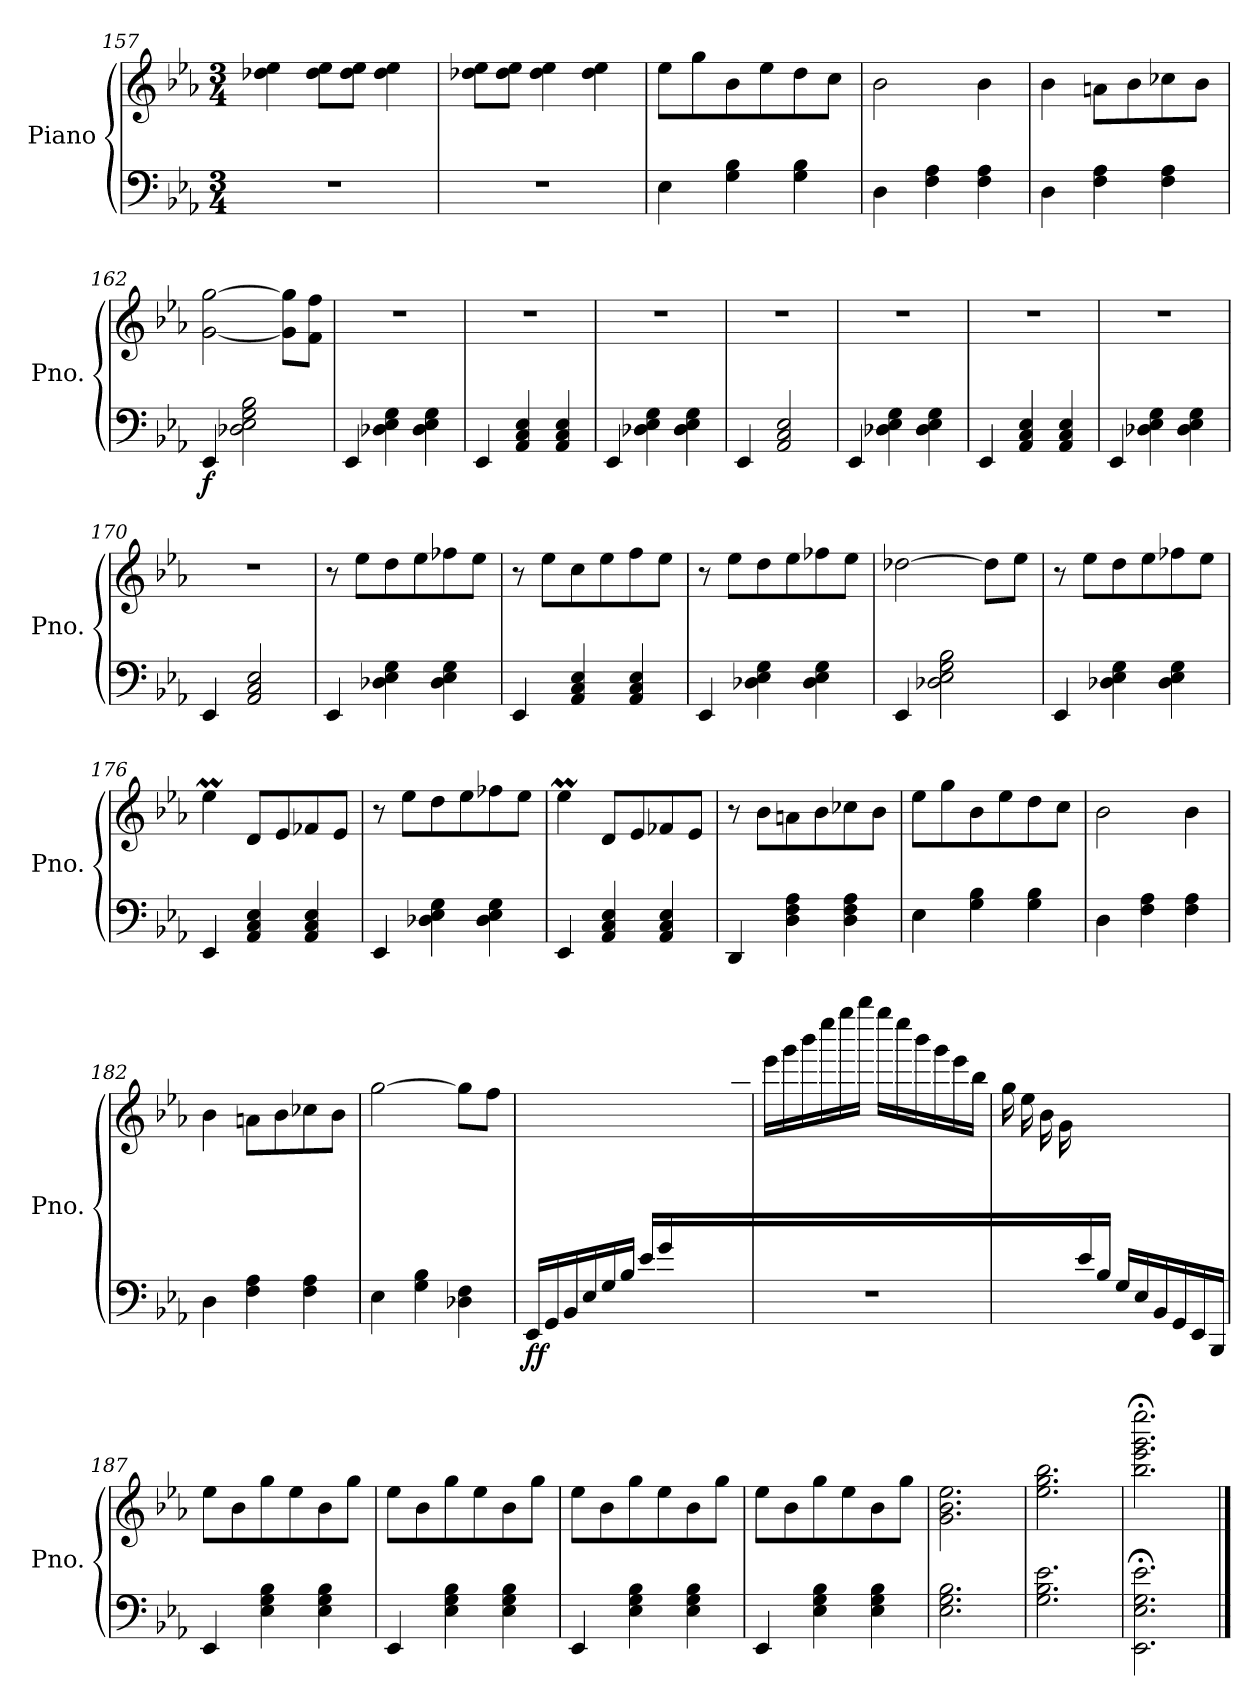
**kern	**kern	**dynam
*part1	*part1	*part1
*staff2	*staff1	*staff1/2
*I"Piano	*	*
*I'Pno.	*	*
*clefF4	*clefG2	*
*k[b-e-a-]	*k[b-e-a-]	*
*M3/4	*M3/4	*
=157	=157	=157
2.r	4dd-X\ 4ee-\	.
.	8dd-\ 8ee-\L	.
.	8dd-\ 8ee-\J	.
.	4dd-\ 4ee-\	.
=158	=158	=158
2.r	8dd-X\ 8ee-\L	.
.	8dd-\ 8ee-\J	.
.	4dd-\ 4ee-\	.
.	4dd-\ 4ee-\	.
=159	=159	=159
4E-\	8ee-\L	.
.	8gg\	.
4G\ 4B-\	8b-\	.
.	8ee-\	.
4G\ 4B-\	8dd\	.
.	8cc\J	.
=160	=160	=160
4D\	2b-\	.
4F\ 4A-\	.	.
4F\ 4A-\	4b-\	.
=161	=161	=161
4D\	4b-\	.
4F\ 4A-\	8an\L	.
.	8b-\	.
4F\ 4A-\	8cc-X\	.
.	8b-\J	.
!!LO:PB:g=z
=162	=162	=162
!	!	!LO:DY:b=2
4EE-/	[2g\ [2gg\	f
2D-X\ 2E-\ 2G\ 2B-\	.	.
.	8g\] 8gg\]L	.
.	8f\ 8ff\J	.
=163	=163	=163
4EE-/	2.r	.
4D-X\ 4E-\ 4G\	.	.
4D-\ 4E-\ 4G\	.	.
=164	=164	=164
4EE-/	2.r	.
4AA-/ 4C/ 4E-/	.	.
4AA-/ 4C/ 4E-/	.	.
=165	=165	=165
4EE-/	2.r	.
4D-X\ 4E-\ 4G\	.	.
4D-\ 4E-\ 4G\	.	.
=166	=166	=166
4EE-/	2.r	.
2AA-/ 2C/ 2E-/	.	.
=167	=167	=167
4EE-/	2.r	.
4D-X\ 4E-\ 4G\	.	.
4D-\ 4E-\ 4G\	.	.
=168	=168	=168
4EE-/	2.r	.
4AA-/ 4C/ 4E-/	.	.
4AA-/ 4C/ 4E-/	.	.
=169	=169	=169
4EE-/	2.r	.
4D-X\ 4E-\ 4G\	.	.
4D-\ 4E-\ 4G\	.	.
=170	=170	=170
4EE-/	2.r	.
2AA-/ 2C/ 2E-/	.	.
!!LO:LB:g=z
=171	=171	=171
4EE-/	8r	.
.	8ee-\L	.
4D-X\ 4E-\ 4G\	8dd\	.
.	8ee-\	.
4D-\ 4E-\ 4G\	8ff-X\	.
.	8ee-\J	.
=172	=172	=172
4EE-/	8r	.
.	8ee-\L	.
4AA-/ 4C/ 4E-/	8cc\	.
.	8ee-\	.
4AA-/ 4C/ 4E-/	8ff\	.
.	8ee-\J	.
=173	=173	=173
4EE-/	8r	.
.	8ee-\L	.
4D-X\ 4E-\ 4G\	8dd\	.
.	8ee-\	.
4D-\ 4E-\ 4G\	8ff-X\	.
.	8ee-\J	.
=174	=174	=174
4EE-/	[2dd-X\	.
2D-X\ 2E-\ 2G\ 2B-\	.	.
.	8dd-\L]	.
.	8ee-\J	.
=175	=175	=175
4EE-/	8r	.
.	8ee-\L	.
4D-X\ 4E-\ 4G\	8dd\	.
.	8ee-\	.
4D-\ 4E-\ 4G\	8ff-X\	.
.	8ee-\J	.
=176	=176	=176
4EE-/	4ee-M\	.
4AA-/ 4C/ 4E-/	8d/L	.
.	8e-/	.
4AA-/ 4C/ 4E-/	8f-X/	.
.	8e-/J	.
=177	=177	=177
4EE-/	8r	.
.	8ee-\L	.
4D-X\ 4E-\ 4G\	8dd\	.
.	8ee-\	.
4D-\ 4E-\ 4G\	8ff-X\	.
.	8ee-\J	.
!!LO:LB:g=z
=178	=178	=178
4EE-/	4ee-M\	.
4AA-/ 4C/ 4E-/	8d/L	.
.	8e-/	.
4AA-/ 4C/ 4E-/	8f-X/	.
.	8e-/J	.
=179	=179	=179
4DD/	8r	.
.	8b-\L	.
4D\ 4F\ 4A-\	8an\	.
.	8b-\	.
4D\ 4F\ 4A-\	8cc-X\	.
.	8b-\J	.
=180	=180	=180
4E-\	8ee-\L	.
.	8gg\	.
4G\ 4B-\	8b-\	.
.	8ee-\	.
4G\ 4B-\	8dd\	.
.	8cc\J	.
=181	=181	=181
4D\	2b-\	.
4F\ 4A-\	.	.
4F\ 4A-\	4b-\	.
=182	=182	=182
4D\	4b-\	.
4F\ 4A-\	8an\L	.
.	8b-\	.
4F\ 4A-\	8cc-X\	.
.	8b-\J	.
=183	=183	=183
4E-\	[2gg\	.
4G\ 4B-\	.	.
4D-X\ 4F\	8gg\L]	.
.	8ff\J	.
!!LO:LB:g=z
=184	=184	=184
*^	*	*
!	!	!	!LO:DY:b=2
16EE-/LL	2.ryy	2ryy	ff
16GG/	.	.	.
16BB-/	.	.	.
16E-/	.	.	.
16G/	.	.	.
16B-/JJ	.	.	.
16e-/LL	.	.	.
16g/	.	.	.
4ryy	.	16b-\	.
.	.	16ee-\	.
.	.	16gg\	.
.	.	16bb-\JJ	.
*v	*v	*	*
=185	=185	=185
2.r	16eee-\LL	.
.	16ggg\	.
.	16bbb-\	.
.	16eeee-\	.
.	16gggg\	.
.	16bbbb-\JJ	.
.	16gggg\LL	.
.	16eeee-\	.
.	16bbb-\	.
.	16ggg\	.
.	16eee-\	.
.	16bb-\JJ	.
=186	=186	=186
*^	*	*
4ryy	2.ryy	16gg\LL	.
.	.	16ee-\	.
.	.	16b-\	.
.	.	16g\	.
16e-/	.	2ryy	.
16B-/JJ	.	.	.
16G/LL	.	.	.
16E-/	.	.	.
16BB-/	.	.	.
16GG/	.	.	.
16EE-/	.	.	.
16BBB-/JJ	.	.	.
*v	*v	*	*
!!LO:LB:g=z
=187	=187	=187
4EE-/	8ee-\L	.
.	8b-\	.
4E-\ 4G\ 4B-\	8gg\	.
.	8ee-\	.
4E-\ 4G\ 4B-\	8b-\	.
.	8gg\J	.
=188	=188	=188
4EE-/	8ee-\L	.
.	8b-\	.
4E-\ 4G\ 4B-\	8gg\	.
.	8ee-\	.
4E-\ 4G\ 4B-\	8b-\	.
.	8gg\J	.
=189	=189	=189
4EE-/	8ee-\L	.
.	8b-\	.
4E-\ 4G\ 4B-\	8gg\	.
.	8ee-\	.
4E-\ 4G\ 4B-\	8b-\	.
.	8gg\J	.
=190	=190	=190
4EE-/	8ee-\L	.
.	8b-\	.
4E-\ 4G\ 4B-\	8gg\	.
.	8ee-\	.
4E-\ 4G\ 4B-\	8b-\	.
.	8gg\J	.
=191	=191	=191
*	*MM110	*
2.E-\ 2.G\ 2.B-\	2.g\ 2.b-\ 2.ee-\	.
=192	=192	=192
*	*MM80	*
2.G\ 2.B-\ 2.e-\	2.ee-\ 2.gg\ 2.bb-\	.
=193	=193	=193
*	*MM38	*
2.EE-\;< 2.E-\;< 2.G\;< 2.e-\;<	2.bb-\;< 2.eee-\;< 2.ggg\;< 2.eeee-\;<	.
==	==	==
*-	*-	*-
